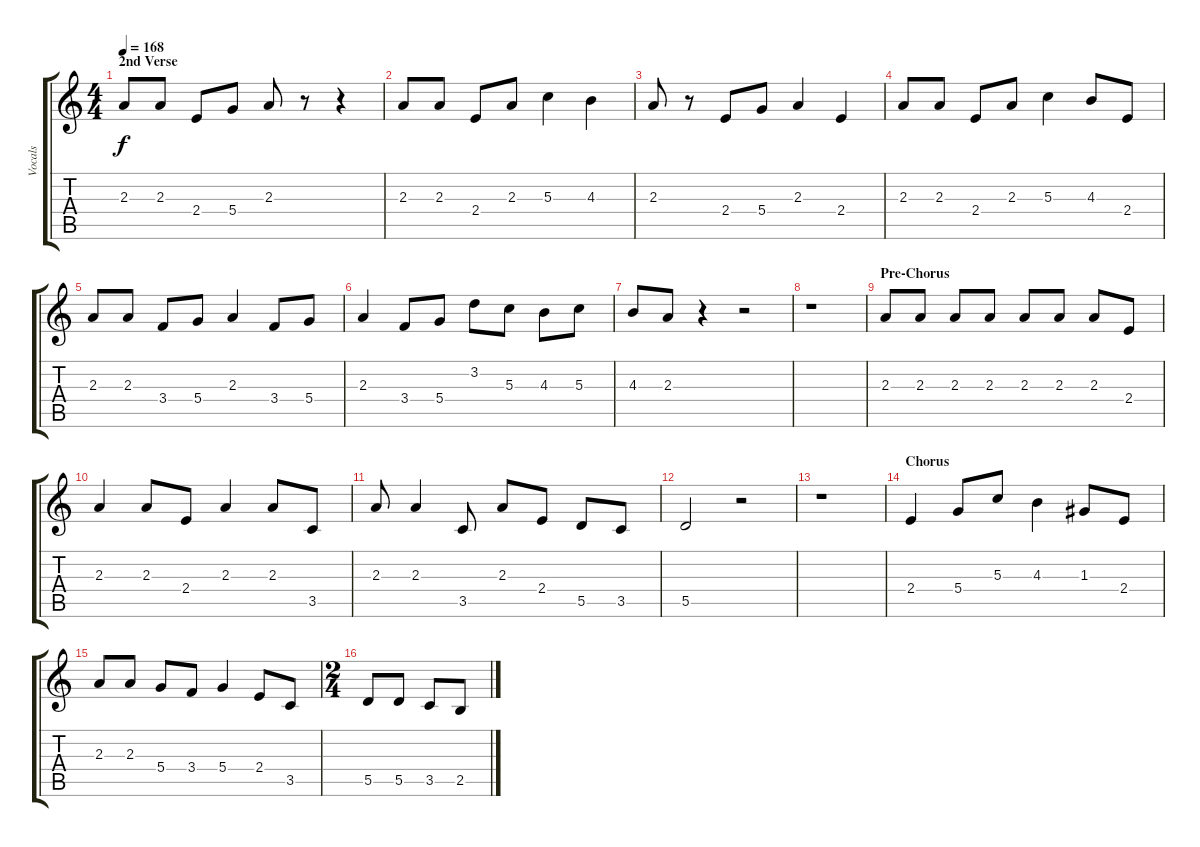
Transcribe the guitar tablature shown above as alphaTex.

\track ("Vocals" "Vocals") {instrument clarinet}
\staff {score tabs}
\tuning (E5 B4 G4 D4 A3 E3) {hide}
\ts (4 4)
\section ("" "2nd Verse")
\tempo 168
\clef g2
\ks c
2.3.8{dy f} 2.3.8 2.4.8 5.4.8 2.3.8 r.8 r.4 |
2.3.8 2.3.8 2.4.8 2.3.8 5.3.4 4.3.4 |
2.3.8 r.8 2.4.8 5.4.8 2.3.4 2.4.4 |
2.3.8 2.3.8 2.4.8 2.3.8 5.3.4 4.3.8 2.4.8 |
2.3.8 2.3.8 3.4.8 5.4.8 2.3.4 3.4.8 5.4.8 |
2.3.4 3.4.8 5.4.8 3.2.8 5.3.8 4.3.8 5.3.8 |
4.3.8 2.3.8 r.4 r.2 |
r.1 |
\section ("" "Pre-Chorus")
2.3.8 2.3.8 2.3.8 2.3.8 2.3.8 2.3.8 2.3.8 2.4.8 |
2.3.4 2.3.8 2.4.8 2.3.4 2.3.8 3.5.8 |
2.3.8 2.3.4 3.5.8 2.3.8 2.4.8 5.5.8 3.5.8 |
5.5.2 r.2 |
r.1 |
\section ("" "Chorus")
2.4.4 5.4.8 5.3.8 4.3.4 1.3.8 2.4.8 |
2.3.8 2.3.8 5.4.8 3.4.8 5.4.4 2.4.8 3.5.8 |
\ts (2 4)
5.5.8 5.5.8 3.5.8 2.5.8
